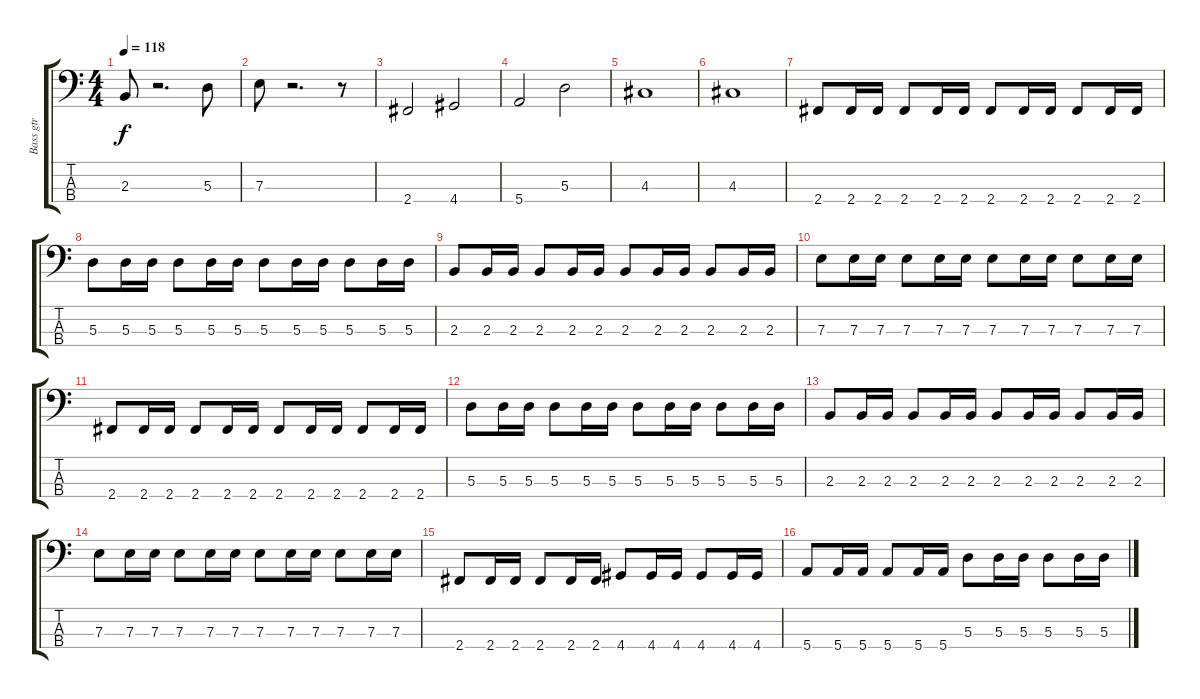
\track ("Bass gtr" "Bass gtr") {instrument electricbasspick}
\staff {score tabs}
\tuning (G2 D2 A1 E1) {hide}
\ts (4 4)
\tempo 118
\clef f4
\ks c
2.3.8{dy f} r.2{d} 5.3.8 |
7.3.8 r.2{d} r.8 |
2.4.2 4.4.2 |
5.4.2 5.3.2 |
4.3.1 |
4.3.1 |
2.4.8 2.4.16 2.4.16 2.4.8 2.4.16 2.4.16 2.4.8 2.4.16 2.4.16 2.4.8 2.4.16 2.4.16 |
5.3.8 5.3.16 5.3.16 5.3.8 5.3.16 5.3.16 5.3.8 5.3.16 5.3.16 5.3.8 5.3.16 5.3.16 |
2.3.8 2.3.16 2.3.16 2.3.8 2.3.16 2.3.16 2.3.8 2.3.16 2.3.16 2.3.8 2.3.16 2.3.16 |
7.3.8 7.3.16 7.3.16 7.3.8 7.3.16 7.3.16 7.3.8 7.3.16 7.3.16 7.3.8 7.3.16 7.3.16 |
2.4.8 2.4.16 2.4.16 2.4.8 2.4.16 2.4.16 2.4.8 2.4.16 2.4.16 2.4.8 2.4.16 2.4.16 |
5.3.8 5.3.16 5.3.16 5.3.8 5.3.16 5.3.16 5.3.8 5.3.16 5.3.16 5.3.8 5.3.16 5.3.16 |
2.3.8 2.3.16 2.3.16 2.3.8 2.3.16 2.3.16 2.3.8 2.3.16 2.3.16 2.3.8 2.3.16 2.3.16 |
7.3.8 7.3.16 7.3.16 7.3.8 7.3.16 7.3.16 7.3.8 7.3.16 7.3.16 7.3.8 7.3.16 7.3.16 |
2.4.8 2.4.16 2.4.16 2.4.8 2.4.16 2.4.16 4.4.8 4.4.16 4.4.16 4.4.8 4.4.16 4.4.16 |
5.4.8 5.4.16 5.4.16 5.4.8 5.4.16 5.4.16 5.3.8 5.3.16 5.3.16 5.3.8 5.3.16 5.3.16
